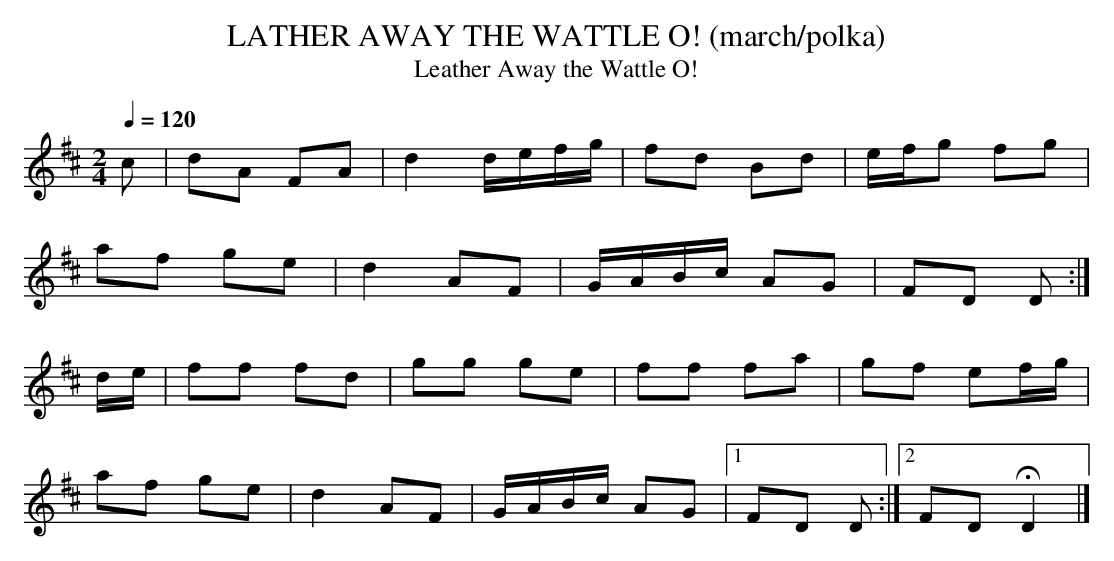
X:1
T:LATHER AWAY THE WATTLE O! (march/polka)
T:Leather Away the Wattle O!
Q:1/4=120
L:1/8
M:2/4
K:D
c|dA FA|d2 d/e/f/g/|fd Bd|e/f/g fg|
af ge|d2 AF|G/A/B/c/ AG|FD D :|
d/e/|ff fd|gg ge|ff fa|gf ef/g/|
af ge|d2 AF|G/A/B/c/ AG|1FD D :|\
[2 FDHD2|]
